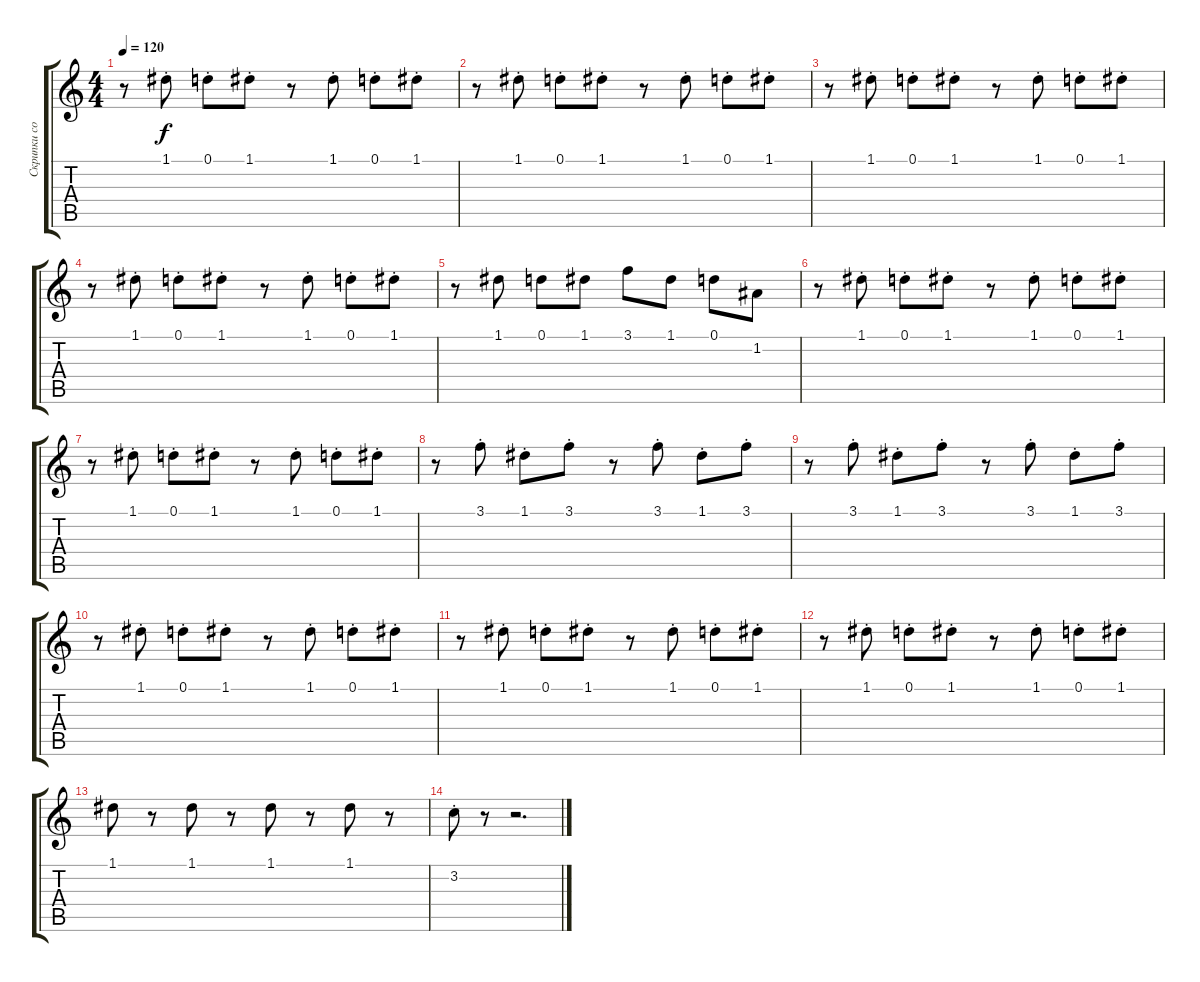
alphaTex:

\track ("Скрипки сопрано 1" "Скрипки со") {instrument stringensemble1}
\staff {score tabs}
\tuning (D5 A4 F4 C4 G3 C3) {hide}
\ts (4 4)
\tempo 120
\clef g2
\ks c
r.8{dy f} 1.1{st}.8 0.1{st}.8 1.1{st}.8 r.8 1.1{st}.8 0.1{st}.8 1.1{st}.8 |
r.8 1.1{st}.8 0.1{st}.8 1.1{st}.8 r.8 1.1{st}.8 0.1{st}.8 1.1{st}.8 |
r.8 1.1{st}.8 0.1{st}.8 1.1{st}.8 r.8 1.1{st}.8 0.1{st}.8 1.1{st}.8 |
r.8 1.1{st}.8 0.1{st}.8 1.1{st}.8 r.8 1.1{st}.8 0.1{st}.8 1.1{st}.8 |
r.8 1.1.8 0.1.8 1.1.8 3.1.8 1.1.8 0.1.8 1.2.8 |
r.8 1.1{st}.8 0.1{st}.8 1.1{st}.8 r.8 1.1{st}.8 0.1{st}.8 1.1{st}.8 |
r.8 1.1{st}.8 0.1{st}.8 1.1{st}.8 r.8 1.1{st}.8 0.1{st}.8 1.1{st}.8 |
r.8 3.1{st}.8 1.1{st}.8 3.1{st}.8 r.8 3.1{st}.8 1.1{st}.8 3.1{st}.8 |
r.8 3.1{st}.8 1.1{st}.8 3.1{st}.8 r.8 3.1{st}.8 1.1{st}.8 3.1{st}.8 |
r.8 1.1{st}.8 0.1{st}.8 1.1{st}.8 r.8 1.1{st}.8 0.1{st}.8 1.1{st}.8 |
r.8 1.1{st}.8 0.1{st}.8 1.1{st}.8 r.8 1.1{st}.8 0.1{st}.8 1.1{st}.8 |
r.8 1.1{st}.8 0.1{st}.8 1.1{st}.8 r.8 1.1{st}.8 0.1{st}.8 1.1{st}.8 |
1.1.8 r.8 1.1.8 r.8 1.1.8 r.8 1.1.8 r.8 |
3.2{st}.8 r.8 r.2{d}
